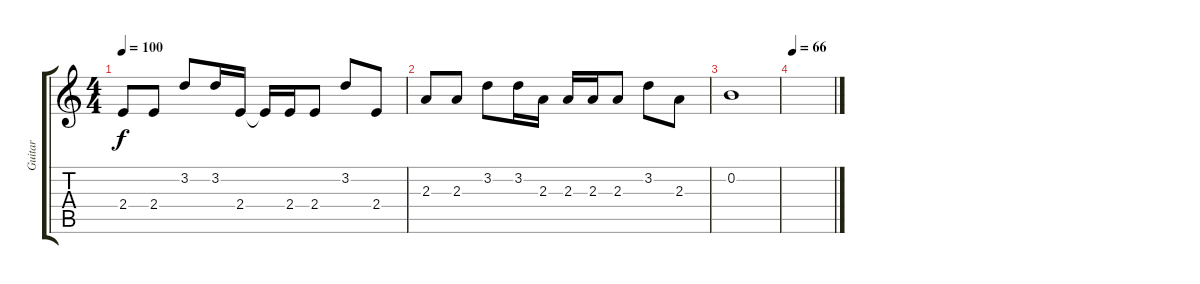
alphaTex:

\track ("Guitar" "Guitar") {instrument distortionguitar}
\staff {score tabs}
\tuning (E4 B3 G3 D3 A2 E2) {hide}
\ts (4 4)
\tempo 100
\clef g2
\ks c
2.4.8{dy f} 2.4.8 3.2.8 3.2.16 2.4.16 2.4{t}.16 2.4.16 2.4.8 3.2.8 2.4.8 |
2.3.8 2.3.8 3.2.8 3.2.16 2.3.16 2.3.16 2.3.16 2.3.8 3.2.8 2.3.8 |
0.2.1 |
\tempo 66
